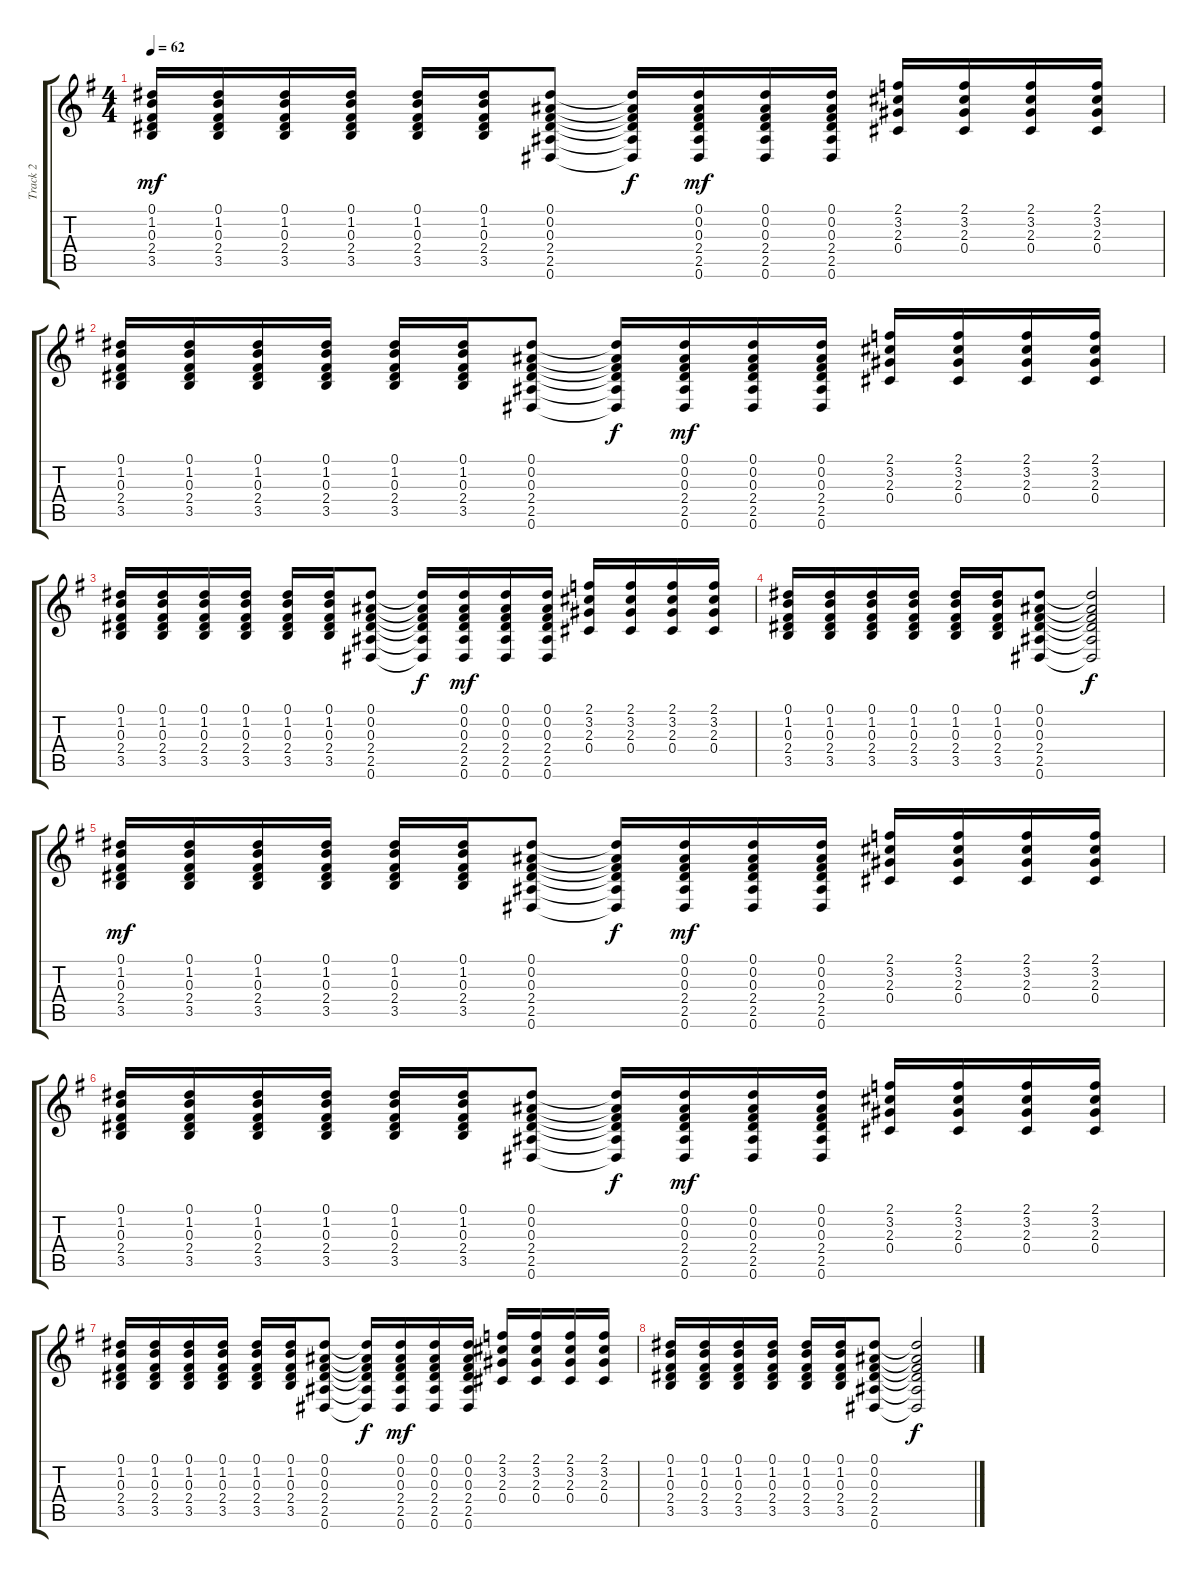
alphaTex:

\track ("Track 2" "Track 2") {instrument electricguitarclean}
\staff {score tabs}
\tuning (Eb4 Bb3 Gb3 Db3 Ab2 Eb2) {hide}
\ts (4 4)
\tempo 62
\clef g2
\ks g
(0.1 1.2 0.3 2.4 3.5).16{dy mf} (0.1 1.2 0.3 2.4 3.5).16 (0.1 1.2 0.3 2.4 3.5).16 (0.1 1.2 0.3 2.4 3.5).16 (0.1 1.2 0.3 2.4 3.5).16 (0.1 1.2 0.3 2.4 3.5).16 (0.1 0.2 0.3 2.4 2.5 0.6).8 (0.1{t} 0.2{t} 0.3{t} 2.4{t} 2.5{t} 0.6{t}).16{dy f} (0.1 0.2 0.3 2.4 2.5 0.6).16{dy mf} (0.1 0.2 0.3 2.4 2.5 0.6).16 (0.1 0.2 0.3 2.4 2.5 0.6).16 (2.1 3.2 2.3 0.4).16 (2.1 3.2 2.3 0.4).16 (2.1 3.2 2.3 0.4).16 (2.1 3.2 2.3 0.4).16 |
(0.1 1.2 0.3 2.4 3.5).16 (0.1 1.2 0.3 2.4 3.5).16 (0.1 1.2 0.3 2.4 3.5).16 (0.1 1.2 0.3 2.4 3.5).16 (0.1 1.2 0.3 2.4 3.5).16 (0.1 1.2 0.3 2.4 3.5).16 (0.1 0.2 0.3 2.4 2.5 0.6).8 (0.1{t} 0.2{t} 0.3{t} 2.4{t} 2.5{t} 0.6{t}).16{dy f} (0.1 0.2 0.3 2.4 2.5 0.6).16{dy mf} (0.1 0.2 0.3 2.4 2.5 0.6).16 (0.1 0.2 0.3 2.4 2.5 0.6).16 (2.1 3.2 2.3 0.4).16 (2.1 3.2 2.3 0.4).16 (2.1 3.2 2.3 0.4).16 (2.1 3.2 2.3 0.4).16 |
(0.1 1.2 0.3 2.4 3.5).16 (0.1 1.2 0.3 2.4 3.5).16 (0.1 1.2 0.3 2.4 3.5).16 (0.1 1.2 0.3 2.4 3.5).16 (0.1 1.2 0.3 2.4 3.5).16 (0.1 1.2 0.3 2.4 3.5).16 (0.1 0.2 0.3 2.4 2.5 0.6).8 (0.1{t} 0.2{t} 0.3{t} 2.4{t} 2.5{t} 0.6{t}).16{dy f} (0.1 0.2 0.3 2.4 2.5 0.6).16{dy mf} (0.1 0.2 0.3 2.4 2.5 0.6).16 (0.1 0.2 0.3 2.4 2.5 0.6).16 (2.1 3.2 2.3 0.4).16 (2.1 3.2 2.3 0.4).16 (2.1 3.2 2.3 0.4).16 (2.1 3.2 2.3 0.4).16 |
(0.1 1.2 0.3 2.4 3.5).16 (0.1 1.2 0.3 2.4 3.5).16 (0.1 1.2 0.3 2.4 3.5).16 (0.1 1.2 0.3 2.4 3.5).16 (0.1 1.2 0.3 2.4 3.5).16 (0.1 1.2 0.3 2.4 3.5).16 (0.1 0.2 0.3 2.4 2.5 0.6).8 (0.1{t} 0.2{t} 0.3{t} 2.4{t} 2.5{t} 0.6{t}).2{dy f} |
(0.1 1.2 0.3 2.4 3.5).16{dy mf} (0.1 1.2 0.3 2.4 3.5).16 (0.1 1.2 0.3 2.4 3.5).16 (0.1 1.2 0.3 2.4 3.5).16 (0.1 1.2 0.3 2.4 3.5).16 (0.1 1.2 0.3 2.4 3.5).16 (0.1 0.2 0.3 2.4 2.5 0.6).8 (0.1{t} 0.2{t} 0.3{t} 2.4{t} 2.5{t} 0.6{t}).16{dy f} (0.1 0.2 0.3 2.4 2.5 0.6).16{dy mf} (0.1 0.2 0.3 2.4 2.5 0.6).16 (0.1 0.2 0.3 2.4 2.5 0.6).16 (2.1 3.2 2.3 0.4).16 (2.1 3.2 2.3 0.4).16 (2.1 3.2 2.3 0.4).16 (2.1 3.2 2.3 0.4).16 |
(0.1 1.2 0.3 2.4 3.5).16 (0.1 1.2 0.3 2.4 3.5).16 (0.1 1.2 0.3 2.4 3.5).16 (0.1 1.2 0.3 2.4 3.5).16 (0.1 1.2 0.3 2.4 3.5).16 (0.1 1.2 0.3 2.4 3.5).16 (0.1 0.2 0.3 2.4 2.5 0.6).8 (0.1{t} 0.2{t} 0.3{t} 2.4{t} 2.5{t} 0.6{t}).16{dy f} (0.1 0.2 0.3 2.4 2.5 0.6).16{dy mf} (0.1 0.2 0.3 2.4 2.5 0.6).16 (0.1 0.2 0.3 2.4 2.5 0.6).16 (2.1 3.2 2.3 0.4).16 (2.1 3.2 2.3 0.4).16 (2.1 3.2 2.3 0.4).16 (2.1 3.2 2.3 0.4).16 |
(0.1 1.2 0.3 2.4 3.5).16 (0.1 1.2 0.3 2.4 3.5).16 (0.1 1.2 0.3 2.4 3.5).16 (0.1 1.2 0.3 2.4 3.5).16 (0.1 1.2 0.3 2.4 3.5).16 (0.1 1.2 0.3 2.4 3.5).16 (0.1 0.2 0.3 2.4 2.5 0.6).8 (0.1{t} 0.2{t} 0.3{t} 2.4{t} 2.5{t} 0.6{t}).16{dy f} (0.1 0.2 0.3 2.4 2.5 0.6).16{dy mf} (0.1 0.2 0.3 2.4 2.5 0.6).16 (0.1 0.2 0.3 2.4 2.5 0.6).16 (2.1 3.2 2.3 0.4).16 (2.1 3.2 2.3 0.4).16 (2.1 3.2 2.3 0.4).16 (2.1 3.2 2.3 0.4).16 |
(0.1 1.2 0.3 2.4 3.5).16 (0.1 1.2 0.3 2.4 3.5).16 (0.1 1.2 0.3 2.4 3.5).16 (0.1 1.2 0.3 2.4 3.5).16 (0.1 1.2 0.3 2.4 3.5).16 (0.1 1.2 0.3 2.4 3.5).16 (0.1 0.2 0.3 2.4 2.5 0.6).8 (0.1{t} 0.2{t} 0.3{t} 2.4{t} 2.5{t} 0.6{t}).2{dy f}
